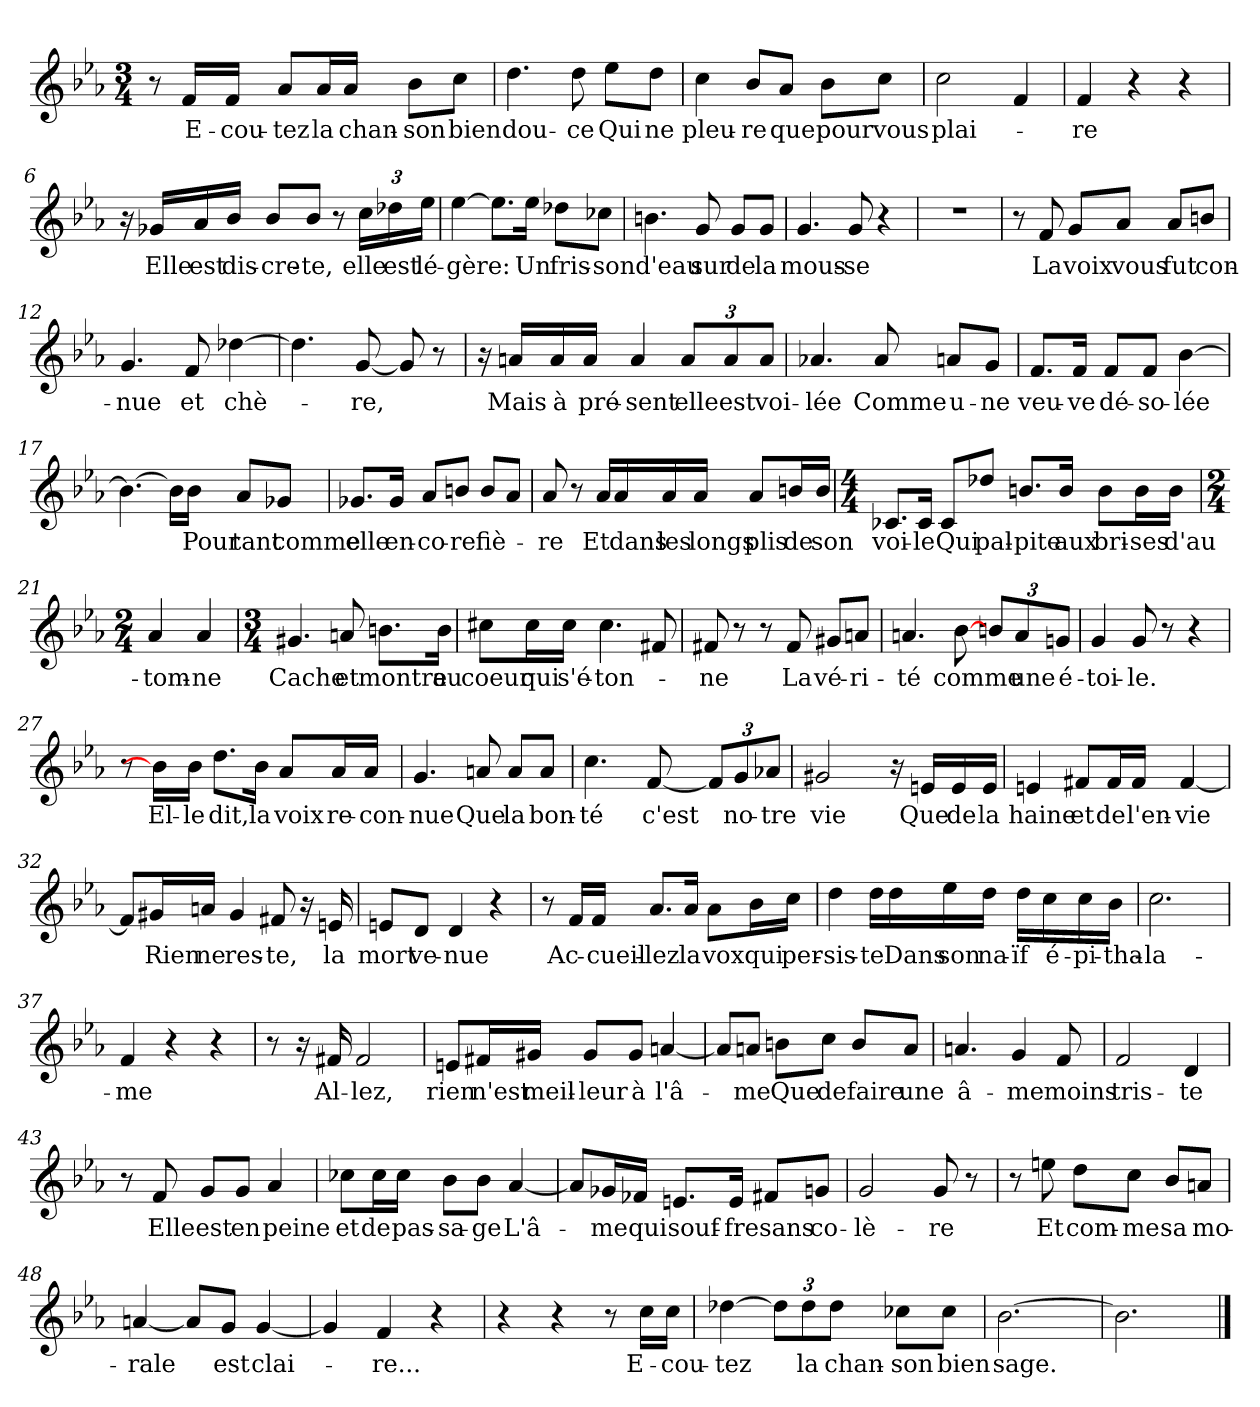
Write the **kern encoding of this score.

**kern	**text
*part1	*part1
*staff1	*staff1
*clefG2	*
*k[b-e-a-]	*
*M3/4	*
=1	=1
8r	.
!	!LO:LY:b
16f/LL	E-
!	!LO:LY:b
16f/JJ	-cou-
!	!LO:LY:b
8a-/L	-tez
!	!LO:LY:b
16a-/L	la
!	!LO:LY:b
16a-/JJ	chan-
!	!LO:LY:b
8b-\L	-son
!	!LO:LY:b
8cc\J	bien
=2	=2
!	!LO:LY:b
4.dd\	dou-
!	!LO:LY:b
8dd\	-ce
!	!LO:LY:b
8ee-\L	Qui
!	!LO:LY:b
8dd\J	ne
=3	=3
!	!LO:LY:b
4cc\	pleu-
!	!LO:LY:b
8b-/L	-re
!	!LO:LY:b
8a-/J	que
!	!LO:LY:b
8b-\L	pour
!	!LO:LY:b
8cc\J	vous
=4	=4
!	!LO:LY:b
2cc\	plai-
4f/	.
=5	=5
!	!LO:LY:b
4f/	-re
4r	.
4r	.
=6	=6
16r	.
!	!LO:LY:b
16g-X/LL	Elle
!	!LO:LY:b
16a-/	est
!	!LO:LY:b
16b-/JJ	dis-
!	!LO:LY:b
8b-/L	-cre-
!	!LO:LY:b
8b-/J	-te,
8r	.
!	!LO:LY:b
24cc\LL	elle
!	!LO:LY:b
24dd-X\	est
!	!LO:LY:b
24ee-\JJ	lé-
!!LO:LB:g=z
=7	=7
!	!LO:LY:b
[4ee-\	-gère:
8.ee-\L]	.
!	!LO:LY:b
16ee-\Jk	Un
!	!LO:LY:b
8dd-X\L	fris-
!	!LO:LY:b
8cc-X\J	-son
=8	=8
!	!LO:LY:b
4.bn\	d'eau
!	!LO:LY:b
8g/	sur
!	!LO:LY:b
8g/L	de
!	!LO:LY:b
8g/J	la
=9	=9
!	!LO:LY:b
4.g/	mous-
!	!LO:LY:b
8g/	-se
4r	.
=10	=10
2.r	.
=11	=11
8r	.
!	!LO:LY:b
8f/	La
!	!LO:LY:b
8g/L	voix
!	!LO:LY:b
8a-/J	vous
!	!LO:LY:b
8a-/L	fut
!	!LO:LY:b
8bn/J	con-
=12	=12
!	!LO:LY:b
4.g/	-nue
!	!LO:LY:b
8f/	et
!	!LO:LY:b
[4dd-X\	chè-
=13	=13
4.dd-\]	.
!	!LO:LY:b
[8g/	re,
8g/]	.
8r	.
!!LO:LB:g=z
=14	=14
16r	.
!	!LO:LY:b
16an/LL	Mais
!	!LO:LY:b
16a/	à
!	!LO:LY:b
16a/JJ	pré-
!	!LO:LY:b
4a/	-sent
!	!LO:LY:b
12a/L	elle
!	!LO:LY:b
12a/	est
!	!LO:LY:b
12a/J	voi-
=15	=15
!	!LO:LY:b
4.a-X/	-lée
!	!LO:LY:b
8a-/	Comme
!	!LO:LY:b
8an/L	u-
!	!LO:LY:b
8g/J	-ne
=16	=16
!	!LO:LY:b
8.f/L	veu-
!	!LO:LY:b
16f/Jk	-ve
!	!LO:LY:b
8f/L	dé-
!	!LO:LY:b
8f/J	-so-
!	!LO:LY:b
[4b-\	-lée
=17	=17
4.b-\_	.
16b-\LL]	.
!	!LO:LY:b
16b-\JJ	Pour
!	!LO:LY:b
8a-/L	tant
!	!LO:LY:b
8g-X/J	comme
=18	=18
!	!LO:LY:b
8.g-X/L	elle
!	!LO:LY:b
16g-/Jk	en-
!	!LO:LY:b
8a-/L	-co-
!	!LO:LY:b
8bn/J	-re
!	!LO:LY:b
8b/L	fiè-
8a-/J	.
!!LO:LB:g=z
=19	=19
!	!LO:LY:b
8a-/	-re
8r	.
!	!LO:LY:b
16a-/LL	Et
!	!LO:LY:b
16a-/	dans
!	!LO:LY:b
16a-/	les
!	!LO:LY:b
16a-/JJ	longs
!	!LO:LY:b
8a-/L	plis
!	!LO:LY:b
16bn/L	de
!	!LO:LY:b
16b/JJ	son
=20	=20
*M4/4	*
!	!LO:LY:b
8.c-X/L	voi-
!	!LO:LY:b
16c-/Jk	-le
!	!LO:LY:b
8c-/L	Qui
!	!LO:LY:b
8dd-X/J	pal-
!	!LO:LY:b
8.bn/L	-pite
!	!LO:LY:b
16b/Jk	aux
!	!LO:LY:b
8b\L	bri-
!	!LO:LY:b
16b\L	-ses
!	!LO:LY:b
16b\JJ	d'au-
=21	=21
*M2/4	*
!	!LO:LY:b
4a-/	-tom-
!	!LO:LY:b
4a-/	-ne
=22	=22
*M3/4	*
!	!LO:LY:b
4.g#X/	Cache
!	!LO:LY:b
8an/	et
!	!LO:LY:b
8.bn\L	montre
!	!LO:LY:b
16b\Jk	au
!!LO:LB:g=z
=23	=23
!	!LO:LY:b
8cc#X\L	coeur
!	!LO:LY:b
16cc#\L	qui
!	!LO:LY:b
16cc#\JJ	s'é-
!	!LO:LY:b
4.cc#\	-ton-
8f#X/	.
=24	=24
!	!LO:LY:b
8f#X/	-ne
8r	.
8r	.
!	!LO:LY:b
8f#/	La
!	!LO:LY:b
8g#X/L	vé-
!	!LO:LY:b
8an/J	-ri-
=25	=25
!	!LO:LY:b
4.an/	-té
!	!LO:LY:b
[8b-\	comme
12bn/L	.
!	!LO:LY:b
12a/	une
!	!LO:LY:b
12gn/J	é-
=26	=26
!	!LO:LY:b
4g/	-toi-
!	!LO:LY:b
8g/	-le.
8r	.
4r	.
=27	=27
8r	.
!	!LO:LY:b
16b-\LL]	El-
!	!LO:LY:b
16b-\JJ	-le
!	!LO:LY:b
8.dd\L	dit,
!	!LO:LY:b
16b-\Jk	la
!	!LO:LY:b
8a-/L	voix
!	!LO:LY:b
16a-/L	re-
!	!LO:LY:b
16a-/JJ	-con-
=28	=28
!	!LO:LY:b
4.g/	-nue
!	!LO:LY:b
8an/	Que
!	!LO:LY:b
8a/L	la
!	!LO:LY:b
8a/J	bon-
!!LO:LB:g=z
=29	=29
!	!LO:LY:b
4.cc\	-té
!	!LO:LY:b
[8f/	c'est
12f/L]	.
!	!LO:LY:b
12g/	no-
!	!LO:LY:b
12a-X/J	-tre
=30	=30
!	!LO:LY:b
2g#X/	vie
16r	.
!	!LO:LY:b
16en/LL	Que
!	!LO:LY:b
16e/	de
!	!LO:LY:b
16e/JJ	la
=31	=31
!	!LO:LY:b
4en/	haine
!	!LO:LY:b
8f#X/L	et
!	!LO:LY:b
16f#/L	de
!	!LO:LY:b
16f#/JJ	l'en-
!	!LO:LY:b
[4f#/	-vie
=32	=32
8f#/L]	.
!	!LO:LY:b
16g#X/L	Rien
!	!LO:LY:b
16an/JJ	ne
!	!LO:LY:b
4g#/	res-
!	!LO:LY:b
8f#X/	-te,
16r	.
!	!LO:LY:b
16en/	la
=33	=33
!	!LO:LY:b
8en/L	mort
!	!LO:LY:b
8d/J	ve-
!	!LO:LY:b
4d/	-nue
4r	.
!!LO:LB:g=z
=34	=34
8r	.
!	!LO:LY:b
16f/LL	Ac-
!	!LO:LY:b
16f/JJ	-cueil-
!	!LO:LY:b
8.a-/L	-lez
!	!LO:LY:b
16a-/Jk	la
!	!LO:LY:b
8a-\L	vox
!	!LO:LY:b
16b-\L	qui
!	!LO:LY:b
16cc\JJ	per-
=35	=35
!	!LO:LY:b
4dd\	-sis-
!	!LO:LY:b
16dd\LL	-te
!	!LO:LY:b
16dd\	Dans
!	!LO:LY:b
16ee-\	son
!	!LO:LY:b
16dd\JJ	na-
!	!LO:LY:b
16dd\LL	ïf
!	!LO:LY:b
16cc\	é-
!	!LO:LY:b
16cc\	-pi-
!	!LO:LY:b
16b-\JJ	-tha-
=36	=36
!	!LO:LY:b
2.cc\	-la-
=37	=37
!	!LO:LY:b
4f/	-me
4r	.
4r	.
=38	=38
8r	.
16r	.
!	!LO:LY:b
16f#X/	Al-
!	!LO:LY:b
2f#/	-lez,
=39	=39
!	!LO:LY:b
8en/L	rien
!	!LO:LY:b
16f#X/L	n'est
!	!LO:LY:b
16g#X/JJ	meil-
!	!LO:LY:b
8g#/L	-leur
!	!LO:LY:b
8g#/J	à
!	!LO:LY:b
[4an/	l'â-
!!LO:LB:g=z
=40	=40
8a/L]	.
!	!LO:LY:b
8an/J	-me
!	!LO:LY:b
8bn\L	Que
!	!LO:LY:b
8cc\J	de
!	!LO:LY:b
8b/L	faire
!	!LO:LY:b
8a/J	une
=41	=41
!	!LO:LY:b
4.an/	â-
!	!LO:LY:b
4g/	-me
!	!LO:LY:b
8f/	moins
=42	=42
!	!LO:LY:b
2f/	tris-
!	!LO:LY:b
4d/	-te
=43	=43
8r	.
!	!LO:LY:b
8f/	Elle
!	!LO:LY:b
8g/L	est
!	!LO:LY:b
8g/J	en
!	!LO:LY:b
4a-/	peine
=44	=44
!	!LO:LY:b
8cc-X\L	et
!	!LO:LY:b
16cc-\L	de
!	!LO:LY:b
16cc-\JJ	pas-
!	!LO:LY:b
8b-\L	-sa-
!	!LO:LY:b
8b-\J	-ge
!	!LO:LY:b
[4a-/	L'â-
=45	=45
8a-/L]	.
!	!LO:LY:b
16g-X/L	-me
!	!LO:LY:b
16f-X/JJ	qui
!	!LO:LY:b
8.en/L	souf-
!	!LO:LY:b
16e/Jk	-fre
!	!LO:LY:b
8f#X/L	sans
!	!LO:LY:b
8gn/J	co-
!!LO:LB:g=z
=46	=46
!	!LO:LY:b
2g/	-lè-
!	!LO:LY:b
8g/	-re
8r	.
=47	=47
8r	.
!	!LO:LY:b
8een\	Et
!	!LO:LY:b
8dd\L	com-
!	!LO:LY:b
8cc\J	-me
!	!LO:LY:b
8b-/L	sa
!	!LO:LY:b
8an/J	mo-
=48	=48
!	!LO:LY:b
[4an/	-rale
8a/L]	.
!	!LO:LY:b
8g/J	est
!	!LO:LY:b
[4g/	clai-
=49	=49
4g/]	.
!	!LO:LY:b
4f/	-re...
4r	.
=50	=50
4r	.
4r	.
8r	.
!	!LO:LY:b
16cc\LL	E-
!	!LO:LY:b
16cc\JJ	-cou-
=51	=51
!	!LO:LY:b
[4dd-X\	-tez
12dd-\L]	.
!	!LO:LY:b
12dd-\	la
!	!LO:LY:b
12dd-\J	chan-
!	!LO:LY:b
8cc-X\L	-son
!	!LO:LY:b
8cc-\J	bien
=52	=52
!	!LO:LY:b
[2.b-\	sage.
=53	=53
2.b-\]	.
==	==
*-	*-
